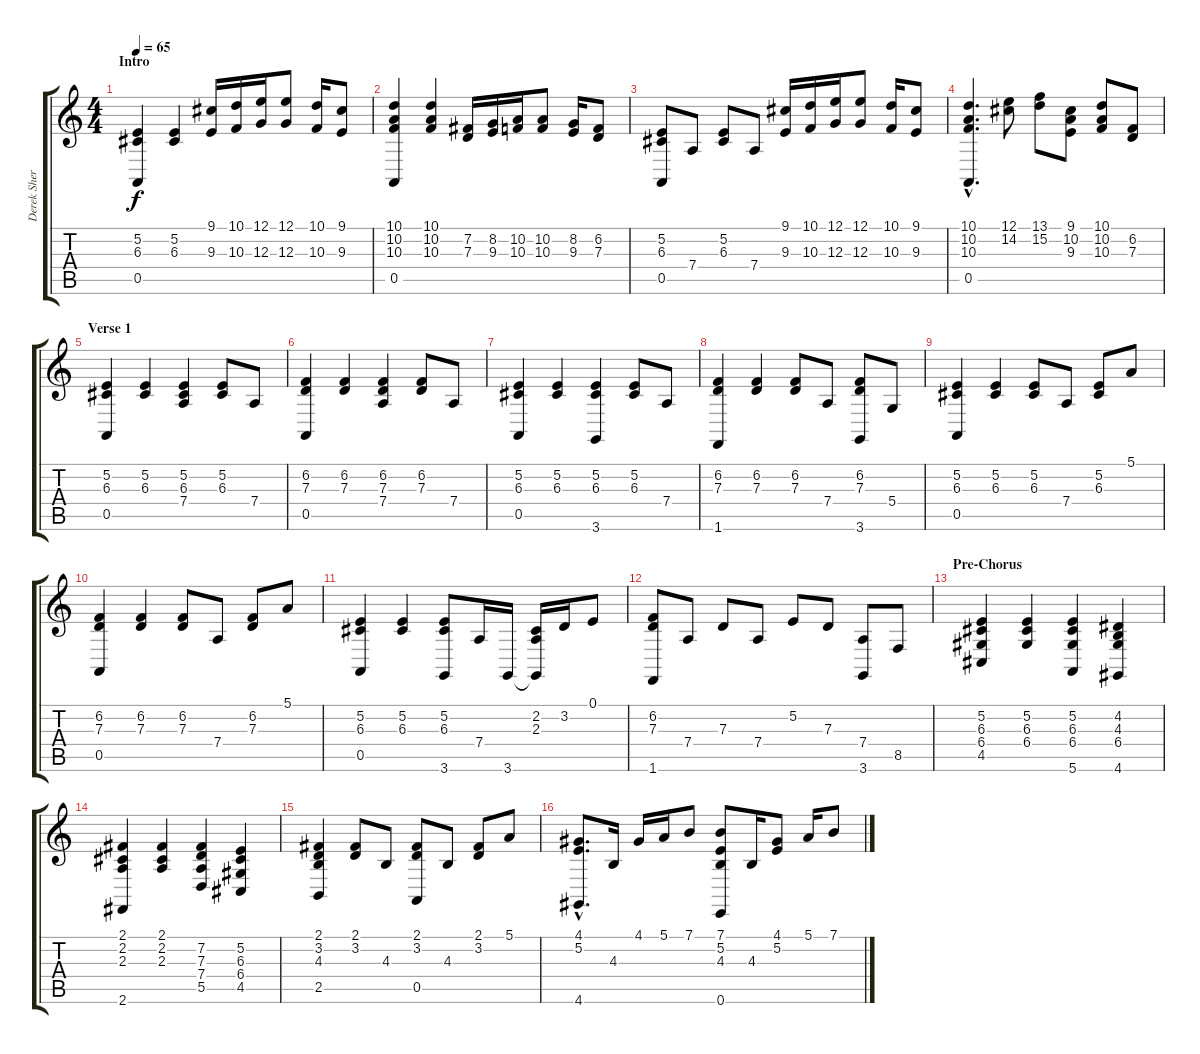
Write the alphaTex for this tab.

\track ("Derek Sherinian" "Derek Sher") {instrument brightacousticpiano}
\staff {score tabs}
\tuning (E4 B3 G3 D3 A2 E2) {hide}
\ts (4 4)
\section ("" "Intro")
\tempo 65
\clef g2
\ks c
(5.2 6.3 0.5).4{dy f instrument brightacousticpiano} (5.2 6.3).4 (9.1 9.3).16 (10.1 10.3).16 (12.1 12.3).16 (12.1 12.3).8 (10.1 10.3).16 (9.1 9.3).8 |
(10.1 10.2 10.3 0.5).4 (10.1 10.2 10.3).4 (7.2 7.3).16 (8.2 9.3).16 (10.2 10.3).16 (10.2 10.3).8 (8.2 9.3).16 (6.2 7.3).8 |
(5.2 6.3 0.5).8 7.4.8 (5.2 6.3).8 7.4.8 (9.1 9.3).16 (10.1 10.3).16 (12.1 12.3).16 (12.1 12.3).8 (10.1 10.3).16 (9.1 9.3).8 |
(10.1{hac} 10.2{hac} 10.3{hac} 0.5{hac}).4{d} (12.1 14.2).8 (13.1 15.2).8 (9.1 10.2 9.3).8 (10.1 10.2 10.3).8 (6.2 7.3).8 |
\section ("" "Verse 1")
(5.2 6.3 0.5).4 (5.2 6.3).4 (5.2 6.3 7.4).4 (5.2 6.3).8 7.4.8 |
(6.2 7.3 0.5).4 (6.2 7.3).4 (6.2 7.3 7.4).4 (6.2 7.3).8 7.4.8 |
(5.2 6.3 0.5).4 (5.2 6.3).4 (5.2 6.3 3.6).4 (5.2 6.3).8 7.4.8 |
(6.2 7.3 1.6).4 (6.2 7.3).4 (6.2 7.3).8 7.4.8 (6.2 7.3 3.6).8 5.4.8 |
(5.2 6.3 0.5).4 (5.2 6.3).4 (5.2 6.3).8 7.4.8 (5.2 6.3).8 5.1.8 |
(6.2 7.3 0.5).4 (6.2 7.3).4 (6.2 7.3).8 7.4.8 (6.2 7.3).8 5.1.8 |
(5.2 6.3 0.5).4 (5.2 6.3).4 (5.2 6.3 3.6).8 7.4.16 3.6.16 (2.2 2.3 3.6{t}).16 3.2.16 0.1.8 |
(6.2 7.3 1.6).8 7.4.8 7.3.8 7.4.8 5.2.8 7.3.8 (7.4 3.6).8 8.5.8 |
\section ("" "Pre-Chorus")
(5.2 6.3 6.4 4.5).4 (5.2 6.3 6.4).4 (5.2 6.3 6.4 5.6).4 (4.2 4.3 6.4 4.6).4 |
(2.1 2.2 2.3 2.6).4 (2.1 2.2 2.3).4 (7.2 7.3 7.4 5.5).4 (5.2 6.3 6.4 4.5).4 |
(2.1 3.2 4.3 2.5).4 (2.1 3.2).8 4.3.8 (2.1 3.2 0.5).8 4.3.8 (2.1 3.2).8 5.1.8 |
(4.1{hac} 5.2{hac} 4.6{hac}).8{d} 4.3.16 4.1.16 5.1.16 7.1.8 (7.1 5.2 4.3 0.6).8 4.3.16 (4.1 5.2).8 5.1.16 7.1.8
